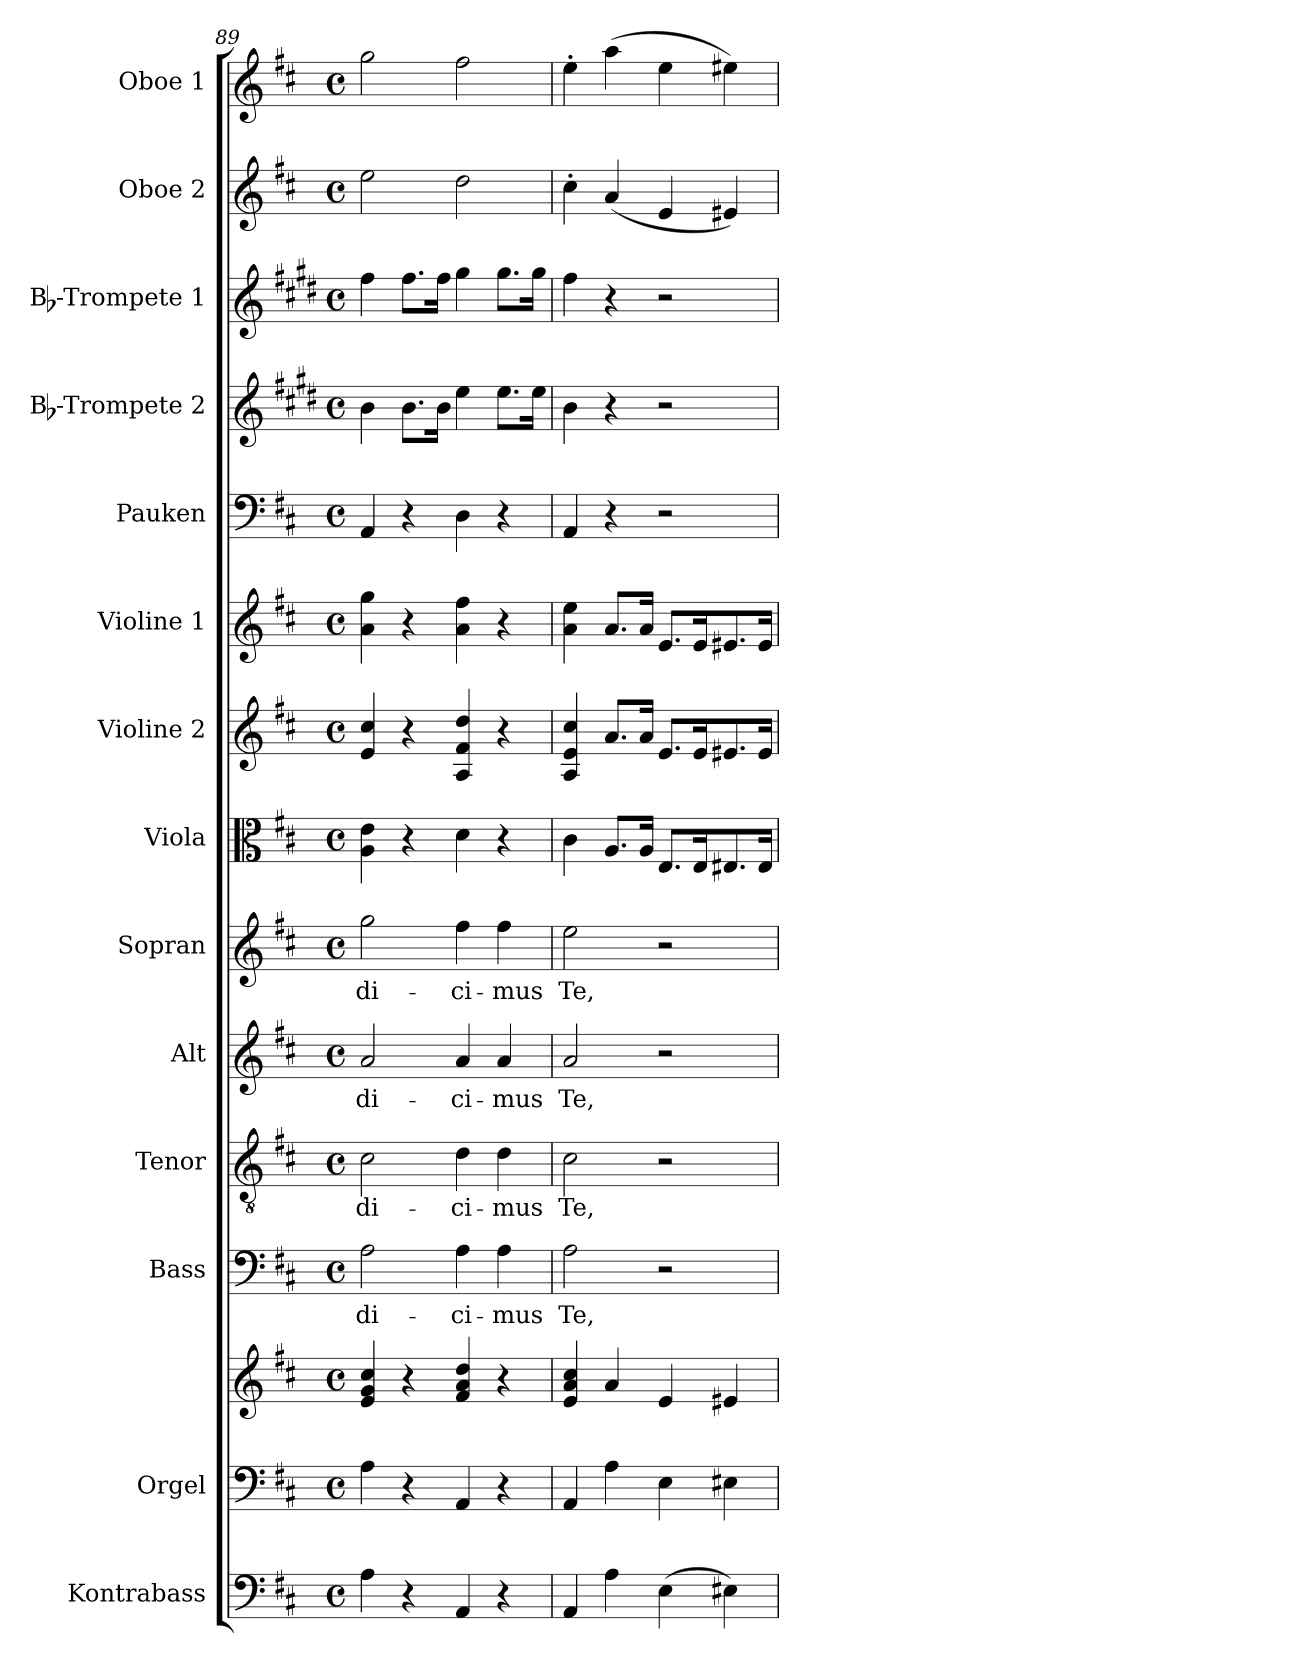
**kern	**kern	**kern	**kern	**text	**kern	**text	**kern	**text	**kern	**text	**kern	**kern	**kern	**kern	**kern	**kern	**kern	**kern
*part14	*part13	*part13	*part12	*part12	*part11	*part11	*part10	*part10	*part9	*part9	*part8	*part7	*part6	*part5	*part4	*part3	*part2	*part1
*staff15	*staff14	*staff13	*staff12	*staff12	*staff11	*staff11	*staff10	*staff10	*staff9	*staff9	*staff8	*staff7	*staff6	*staff5	*staff4	*staff3	*staff2	*staff1
*I"Kontrabass	*I"Orgel	*	*I"Bass	*	*I"Tenor	*	*I"Alt	*	*I"Sopran	*	*I"Viola	*I"Violine 2	*I"Violine 1	*I"Pauken	*I"Bb-Trompete 2	*I"Bb-Trompete 1	*I"Oboe 2	*I"Oboe 1
*I'Kb.	*I'Org.	*	*I'B.	*	*I'T.	*	*I'A.	*	*I'S.	*	*I'Vla.	*I'Vl. 2	*I'Vl. 1	*I'Pk.	*I'Bb Trp. 2	*I'Bb Trp. 1	*I'Ob. 2	*I'Ob. 1
*clefF4	*clefF4	*clefG2	*clefF4	*	*clefGv2	*	*clefG2	*	*clefG2	*	*clefC3	*clefG2	*clefG2	*clefF4	*clefG2	*clefG2	*clefG2	*clefG2
*ITrd7c12	*	*	*	*	*	*	*	*	*	*	*	*	*	*	*ITrd1c2	*ITrd1c2	*	*
*k[f#c#]	*k[f#c#]	*k[f#c#]	*k[f#c#]	*	*k[f#c#]	*	*k[f#c#]	*	*k[f#c#]	*	*k[f#c#]	*k[f#c#]	*k[f#c#]	*k[f#c#]	*k[f#c#]	*k[f#c#]	*k[f#c#]	*k[f#c#]
*D:	*D:	*D:	*D:	*	*D:	*	*D:	*	*D:	*	*D:	*D:	*D:	*D:	*D:	*D:	*D:	*D:
*M4/4	*M4/4	*M4/4	*M4/4	*	*M4/4	*	*M4/4	*	*M4/4	*	*M4/4	*M4/4	*M4/4	*M4/4	*M4/4	*M4/4	*M4/4	*M4/4
*met(c)	*met(c)	*met(c)	*met(c)	*	*met(c)	*	*met(c)	*	*met(c)	*	*met(c)	*met(c)	*met(c)	*met(c)	*met(c)	*met(c)	*met(c)	*met(c)
=89	=89	=89	=89	=89	=89	=89	=89	=89	=89	=89	=89	=89	=89	=89	=89	=89	=89	=89
!	!	!	!	!LO:LY:b	!	!LO:LY:b	!	!LO:LY:b	!	!LO:LY:b	!	!	!	!	!	!	!	!
4AA\	4A\	4e/ 4g/ 4cc#/	2A\	-di-	2c#\	-di-	2a/	-di-	2gg\	-di-	4A\ 4e\	4e/ 4cc#/	4a\ 4gg\	4AA/	4a\	4ee\	2ee\	2gg\
4r	4r	4r	.	.	.	.	.	.	.	.	4r	4r	4r	4r	8.a\L	8.ee\L	.	.
.	.	.	.	.	.	.	.	.	.	.	.	.	.	.	16a\Jk	16ee\Jk	.	.
!	!	!	!	!LO:LY:b	!	!LO:LY:b	!	!LO:LY:b	!	!LO:LY:b	!	!	!	!	!	!	!	!
4AAA/	4AA/	4f#/ 4a/ 4dd/	4A\	-ci-	4d\	-ci-	4a/	-ci-	4ff#\	-ci-	4d\	4A/ 4f#/ 4dd/	4a\ 4ff#\	4D\	4dd\	4ff#\	2dd\	2ff#\
!	!	!	!	!LO:LY:b	!	!LO:LY:b	!	!LO:LY:b	!	!LO:LY:b	!	!	!	!	!	!	!	!
4r	4r	4r	4A\	-mus	4d\	-mus	4a/	-mus	4ff#\	-mus	4r	4r	4r	4r	8.dd\L	8.ff#\L	.	.
.	.	.	.	.	.	.	.	.	.	.	.	.	.	.	16dd\Jk	16ff#\Jk	.	.
=90	=90	=90	=90	=90	=90	=90	=90	=90	=90	=90	=90	=90	=90	=90	=90	=90	=90	=90
!	!	!	!	!LO:LY:b	!	!LO:LY:b	!	!LO:LY:b	!	!LO:LY:b	!	!	!	!	!	!	!	!
4AAA/	4AA/	4e/ 4a/ 4cc#/	2A\	Te,	2c#\	Te,	2a/	Te,	2ee\	Te,	4c#\	4A/ 4e/ 4cc#/	4a\ 4ee\	4AA/	4a\	4ee\	4cc#'>\	4ee'>\
4AA\	4A\	4a/	.	.	.	.	.	.	.	.	8.A/L	8.a/L	8.a/L	4r	4r	4r	(<4a/	(>4aa\
.	.	.	.	.	.	.	.	.	.	.	16A/Jk	16a/Jk	16a/Jk	.	.	.	.	.
(>4EE\	4E\	4e/	2r	.	2r	.	2r	.	2r	.	8.E/L	8.e/L	8.e/L	2r	2r	2r	4e/	4ee\
.	.	.	.	.	.	.	.	.	.	.	16E/k	16e/k	16e/k	.	.	.	.	.
4EE#X\)	4E#X\	4e#X/	.	.	.	.	.	.	.	.	8.E#X/	8.e#X/	8.e#X/	.	.	.	4e#X/)	4ee#X\)
.	.	.	.	.	.	.	.	.	.	.	16E#/Jk	16e#/Jk	16e#/Jk	.	.	.	.	.
=	=	=	=	=	=	=	=	=	=	=	=	=	=	=	=	=	=	=
*-	*-	*-	*-	*-	*-	*-	*-	*-	*-	*-	*-	*-	*-	*-	*-	*-	*-	*-
